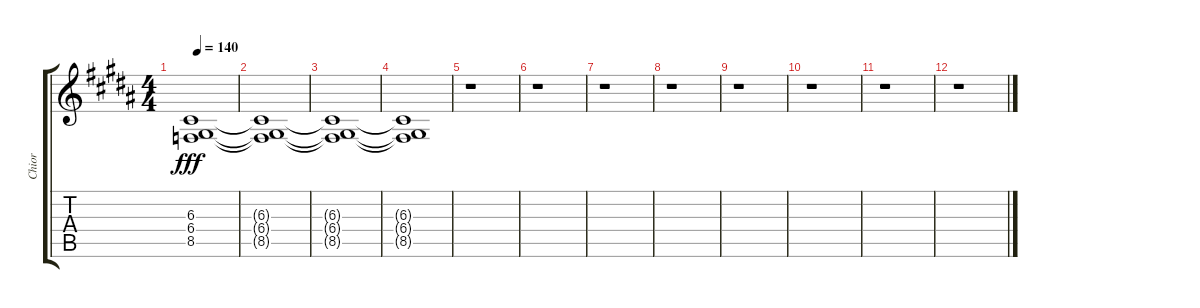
\track ("Chior" "Chior") {instrument synthvoice}
\staff {score tabs}
\tuning (E4 B3 G3 D3 A2 E2) {hide}
\ts (4 4)
\tempo 140
\clef g2
\ks b
(6.3 6.4 8.5).1{dy fff} |
\ks g#minor
(6.3{t} 6.4{t} 8.5{t}).1 |
(6.3{t} 6.4{t} 8.5{t}).1 |
(6.3{t} 6.4{t} 8.5{t}).1 |
\ks b
r.1 |
\ks g#minor
r.1 |
r.1 |
r.1 |
\ks b
r.1 |
\ks g#minor
r.1 |
r.1 |
r.1
